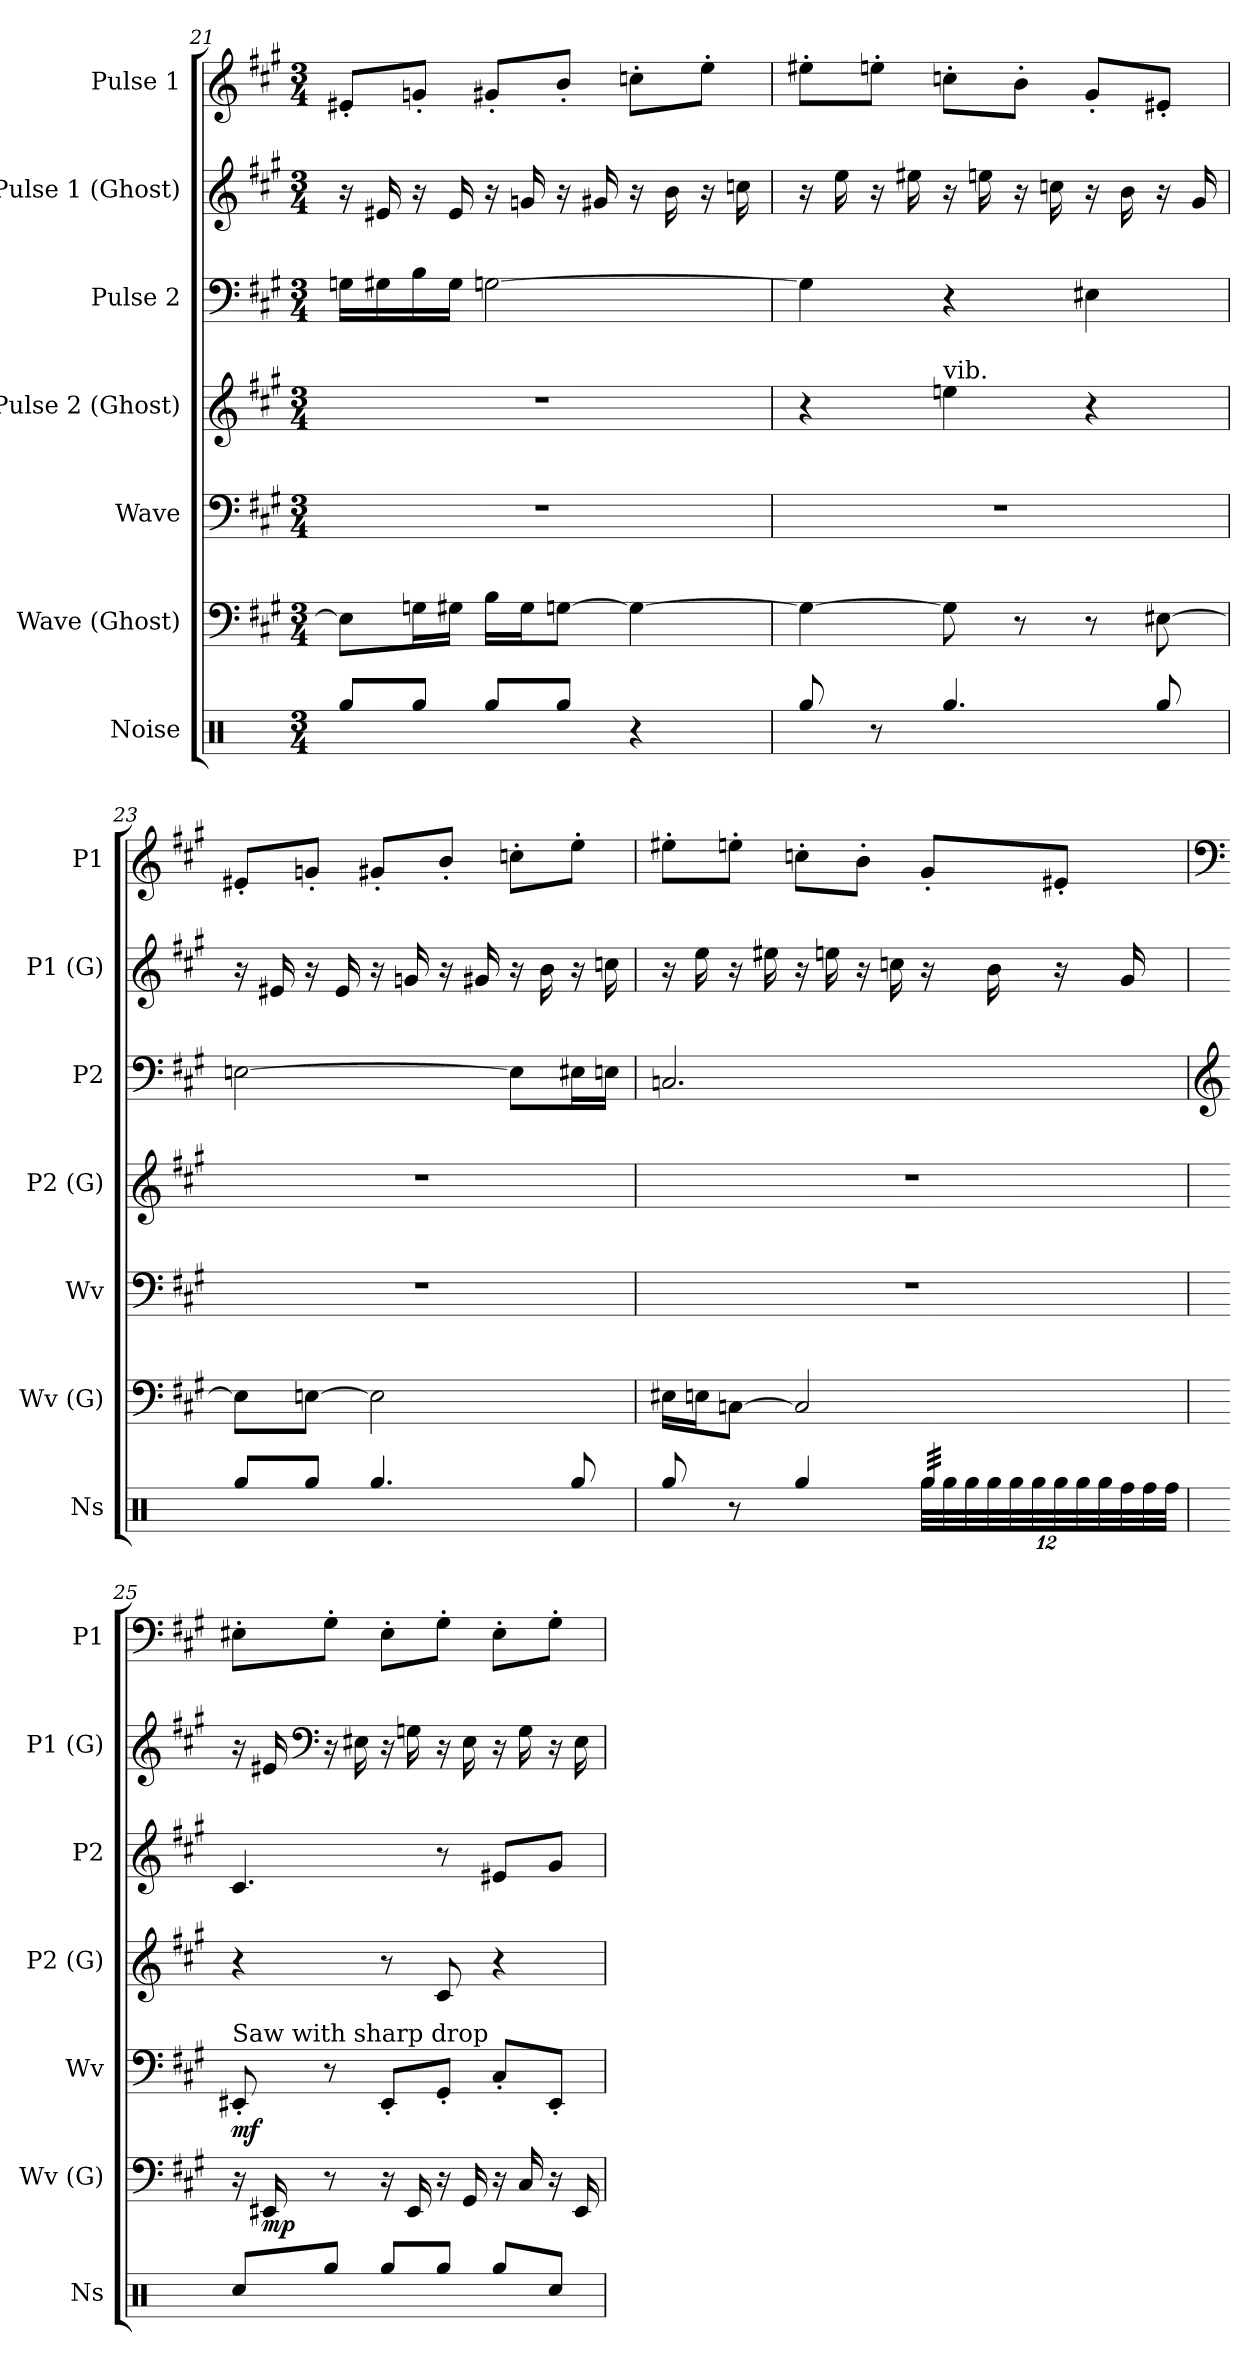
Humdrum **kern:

**kern	**kern	**dynam	**kern	**dynam	**kern	**kern	**kern	**kern
*part7	*part6	*part6	*part5	*part5	*part4	*part3	*part2	*part1
*staff7	*staff6	*staff6	*staff5	*staff5	*staff4	*staff3	*staff2	*staff1
*I"Noise	*I"Wave (Ghost)	*	*I"Wave	*	*I"Pulse 2 (Ghost)	*I"Pulse 2	*I"Pulse 1 (Ghost)	*I"Pulse 1
*I'Ns	*I'Wv (G)	*	*I'Wv	*	*I'P2 (G)	*I'P2	*I'P1 (G)	*I'P1
*clefX	*clefF4	*	*clefF4	*	*clefG2	*clefF4	*clefG2	*clefG2
*k[]	*k[f#c#g#]	*	*k[f#c#g#]	*	*k[f#c#g#]	*k[f#c#g#]	*k[f#c#g#]	*k[f#c#g#]
*M3/4	*M3/4	*	*M3/4	*	*M3/4	*M3/4	*M3/4	*M3/4
=21	=21	=21	=21	=21	=21	=21	=21	=21
8Rgg/L	8E#\L]	.	2.r	.	2.r	16Gn\LL	16r	8e#X'/L
.	.	.	.	.	.	16G#X\	16e#X/	.
8Rgg/J	16Gn\L	.	.	.	.	16B\	16r	8gn'/J
.	16G#X\JJ	.	.	.	.	16G#\JJ	16e#/	.
8Rgg/L	16B\LL	.	.	.	.	[2Gn\	16r	8g#X'/L
.	16G#\J	.	.	.	.	.	16gn/	.
8Rgg/J	[8Gn\J	.	.	.	.	.	16r	8b'/J
.	.	.	.	.	.	.	16g#X/	.
4r	4G\_	.	.	.	.	.	16r	8ccn'\L
.	.	.	.	.	.	.	16b\	.
.	.	.	.	.	.	.	16r	8ee'\J
.	.	.	.	.	.	.	16ccn\	.
!!LO:LB:g=z
=22	=22	=22	=22	=22	=22	=22	=22	=22
8Rgg/	4G\_	.	2.r	.	4r	4G\]	16r	8ee#X'\L
.	.	.	.	.	.	.	16ee\	.
8r	.	.	.	.	.	.	16r	8een'\J
.	.	.	.	.	.	.	16ee#X\	.
!	!	!	!	!	!LO:TX:a:t=vib.	!	!	!
4.Rgg/	8G\]	.	.	.	4eeni\	4r	16r	8ccn'\L
.	.	.	.	.	.	.	16een\	.
.	8r	.	.	.	.	.	16r	8b'\J
.	.	.	.	.	.	.	16ccn\	.
.	8r	.	.	.	4r	4E#X\	16r	8g#'/L
.	.	.	.	.	.	.	16b\	.
8Rgg/	[8E#X\	.	.	.	.	.	16r	8e#X'/J
.	.	.	.	.	.	.	16g#/	.
=23	=23	=23	=23	=23	=23	=23	=23	=23
8Rgg/L	8E#\L]	.	2.r	.	2.r	[2Eni\	16r	8e#X'/L
.	.	.	.	.	.	.	16e#X/	.
8Rgg/J	[8Eni\J	.	.	.	.	.	16r	8gn'/J
.	.	.	.	.	.	.	16e#/	.
4.Rgg/	2E\]	.	.	.	.	.	16r	8g#X'/L
.	.	.	.	.	.	.	16gn/	.
.	.	.	.	.	.	.	16r	8b'/J
.	.	.	.	.	.	.	16g#X/	.
.	.	.	.	.	.	8E\L]	16r	8ccn'\L
.	.	.	.	.	.	.	16b\	.
8Rgg/	.	.	.	.	.	16E#X\L	16r	8ee'\J
.	.	.	.	.	.	16En\JJ	16ccn\	.
=24	=24	=24	=24	=24	=24	=24	=24	=24
*^	*	*	*	*	*	*	*	*
8Rgg/	4ryy	16E#X\LL	.	2.r	.	2.r	2.Cn/	16r	8ee#X'\L
.	.	16En\J	.	.	.	.	.	16ee\	.
8r	.	[8Cn\J	.	.	.	.	.	16r	8een'\J
.	.	.	.	.	.	.	.	16ee#X\	.
4Rgg/	4ryy	2C/]	.	.	.	.	.	16r	8ccn'\L
.	.	.	.	.	.	.	.	16een\	.
.	.	.	.	.	.	.	.	16r	8b'\J
.	.	.	.	.	.	.	.	16ccn\	.
*	*Xbrackettup	*	*	*	*	*	*	*	*
!LO:TX:b:t=(down stems are actual sound)	!	!	!	!	!	!	!	!	!
*tremolo	*	*	*	*	*	*	*	*	*
32Rgg/LLL	48Rgg\LLL	.	.	.	.	.	.	16r	8g#'/L
.	48Rgg\	.	.	.	.	.	.	.	.
32Rgg/	.	.	.	.	.	.	.	.	.
.	48Rgg\	.	.	.	.	.	.	.	.
32Rgg/	48Rgg\	.	.	.	.	.	.	16b\	.
.	48Rgg\	.	.	.	.	.	.	.	.
32Rgg/	.	.	.	.	.	.	.	.	.
.	48Rgg\	.	.	.	.	.	.	.	.
32Rgg/	48Rgg\	.	.	.	.	.	.	16r	8e#X'/J
.	48Rgg\	.	.	.	.	.	.	.	.
32Rgg/	.	.	.	.	.	.	.	.	.
.	48Rgg\	.	.	.	.	.	.	.	.
32Rgg/	48Rff\	.	.	.	.	.	.	16g#/	.
.	48Rff\	.	.	.	.	.	.	.	.
32Rgg/JJJ	.	.	.	.	.	.	.	.	.
*Xtremolo	*	*	*	*	*	*	*	*	*
.	48Rff\JJJ	.	.	.	.	.	.	.	.
*v	*v	*	*	*	*	*	*	*	*
!!LO:PB:g=z
=25	=25	=25	=25	=25	=25	=25	=25	=25
*	*	*	*	*	*	*clefG2	*	*clefF4
*^	*	*	*	*	*	*	*	*
!	!	!	!	!LO:TX:a:t=Saw with sharp drop	!	!	!	!	!
!LO:TX:a:t=30.80	!	!	!	!	!	!	!	!	!
!	!	!	!	!	!LO:DY:b	!	!	!	!
*v	*v	*	*	*	*	*	*	*	*
8Rcc/L	16r	.	8EE#X'/	mf	4r	4.c#/	16r	8E#X'\L
!	!	!LO:DY:b	!	!	!	!	!	!
.	16EE#X/	mp	.	.	.	.	16e#X/	.
*	*	*	*	*	*	*	*clefF4	*
8Rgg/J	8r	.	8r	.	.	.	16r	8G#'\J
.	.	.	.	.	.	.	16E#X\	.
8Rgg/L	16r	.	8EE#'/L	.	8r	.	16r	8E#'\L
.	16EE#/	.	.	.	.	.	16Gn\	.
8Rgg/J	16r	.	8GG#'/J	.	8c#/	8r	16r	8G#'\J
.	16GG#/	.	.	.	.	.	16E#\	.
8Rgg/L	16r	.	8C#'/L	.	4r	8e#X/L	16r	8E#'\L
.	16C#/	.	.	.	.	.	16G\	.
8Rcc/J	16r	.	8EE#'/J	.	.	8g#/J	16r	8G#'\J
.	16EE#/	.	.	.	.	.	16E#\	.
=	=	=	=	=	=	=	=	=
*-	*-	*-	*-	*-	*-	*-	*-	*-
